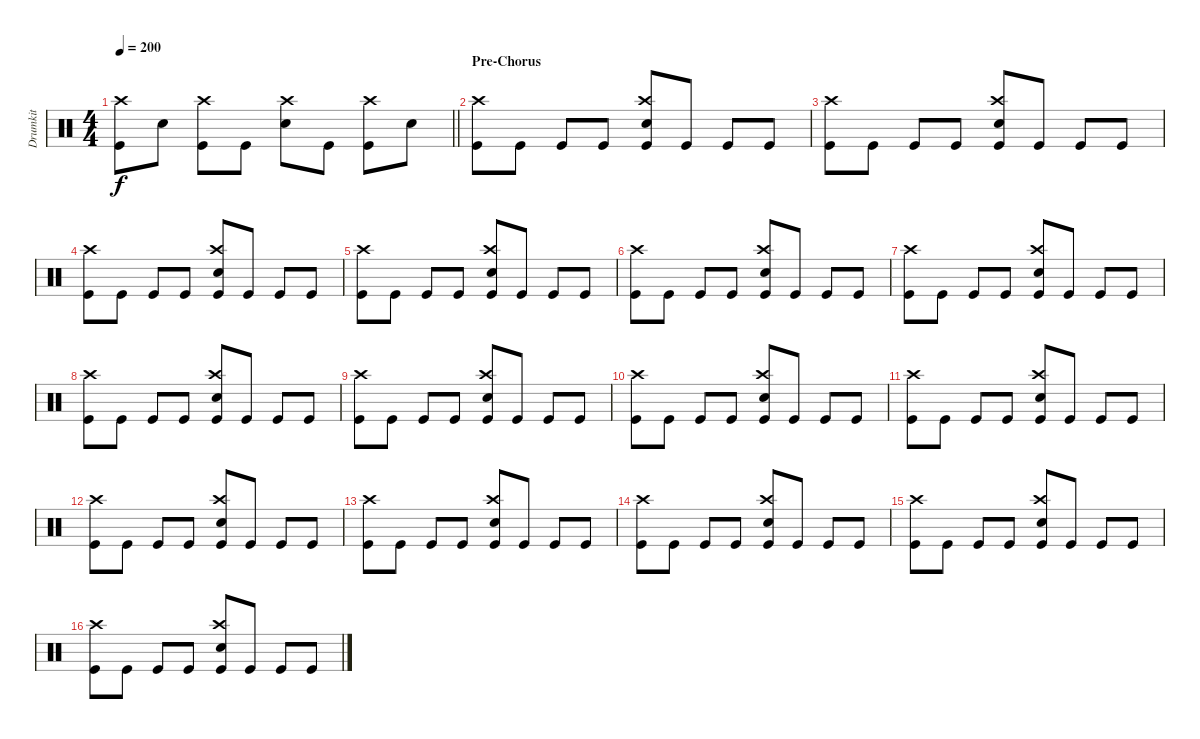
\track ("Drumkit" "Drumkit") {instrument percussion}
\staff {score}
\articulation defaults
\ts (4 4)
\tempo 200
\clef neutral
\barLineRight lightlight
\ks c
("Kick (hit)" "Crash high (hit)").8{dy f} "Snare (hit) 2".8 ("Kick (hit)" "Crash high (hit)").8 "Kick (hit)".8 ("Snare (hit) 2" "Crash high (hit)").8 "Kick (hit)".8 ("Kick (hit)" "Crash high (hit)").8 "Snare (hit) 2".8 |
\section ("" "Pre-Chorus")
("Kick (hit)" "Crash high (hit)").8 "Kick (hit)".8 "Kick (hit)".8 "Kick (hit)".8 ("Kick (hit)" "Snare (hit) 2" "Crash high (hit)").8 "Kick (hit)".8 "Kick (hit)".8 "Kick (hit)".8 |
("Kick (hit)" "Crash high (hit)").8 "Kick (hit)".8 "Kick (hit)".8 "Kick (hit)".8 ("Kick (hit)" "Snare (hit) 2" "Crash high (hit)").8 "Kick (hit)".8 "Kick (hit)".8 "Kick (hit)".8 |
("Kick (hit)" "Crash high (hit)").8 "Kick (hit)".8 "Kick (hit)".8 "Kick (hit)".8 ("Kick (hit)" "Snare (hit) 2" "Crash high (hit)").8 "Kick (hit)".8 "Kick (hit)".8 "Kick (hit)".8 |
("Kick (hit)" "Crash high (hit)").8 "Kick (hit)".8 "Kick (hit)".8 "Kick (hit)".8 ("Kick (hit)" "Snare (hit) 2" "Crash high (hit)").8 "Kick (hit)".8 "Kick (hit)".8 "Kick (hit)".8 |
("Kick (hit)" "Crash high (hit)").8 "Kick (hit)".8 "Kick (hit)".8 "Kick (hit)".8 ("Kick (hit)" "Snare (hit) 2" "Crash high (hit)").8 "Kick (hit)".8 "Kick (hit)".8 "Kick (hit)".8 |
("Kick (hit)" "Crash high (hit)").8 "Kick (hit)".8 "Kick (hit)".8 "Kick (hit)".8 ("Kick (hit)" "Snare (hit) 2" "Crash high (hit)").8 "Kick (hit)".8 "Kick (hit)".8 "Kick (hit)".8 |
("Kick (hit)" "Crash high (hit)").8 "Kick (hit)".8 "Kick (hit)".8 "Kick (hit)".8 ("Kick (hit)" "Snare (hit) 2" "Crash high (hit)").8 "Kick (hit)".8 "Kick (hit)".8 "Kick (hit)".8 |
("Kick (hit)" "Crash high (hit)").8 "Kick (hit)".8 "Kick (hit)".8 "Kick (hit)".8 ("Kick (hit)" "Snare (hit) 2" "Crash high (hit)").8 "Kick (hit)".8 "Kick (hit)".8 "Kick (hit)".8 |
("Kick (hit)" "Crash high (hit)").8 "Kick (hit)".8 "Kick (hit)".8 "Kick (hit)".8 ("Kick (hit)" "Snare (hit) 2" "Crash high (hit)").8 "Kick (hit)".8 "Kick (hit)".8 "Kick (hit)".8 |
("Kick (hit)" "Crash high (hit)").8 "Kick (hit)".8 "Kick (hit)".8 "Kick (hit)".8 ("Kick (hit)" "Snare (hit) 2" "Crash high (hit)").8 "Kick (hit)".8 "Kick (hit)".8 "Kick (hit)".8 |
("Kick (hit)" "Crash high (hit)").8 "Kick (hit)".8 "Kick (hit)".8 "Kick (hit)".8 ("Kick (hit)" "Snare (hit) 2" "Crash high (hit)").8 "Kick (hit)".8 "Kick (hit)".8 "Kick (hit)".8 |
("Kick (hit)" "Crash high (hit)").8 "Kick (hit)".8 "Kick (hit)".8 "Kick (hit)".8 ("Kick (hit)" "Snare (hit) 2" "Crash high (hit)").8 "Kick (hit)".8 "Kick (hit)".8 "Kick (hit)".8 |
("Kick (hit)" "Crash high (hit)").8 "Kick (hit)".8 "Kick (hit)".8 "Kick (hit)".8 ("Kick (hit)" "Snare (hit) 2" "Crash high (hit)").8 "Kick (hit)".8 "Kick (hit)".8 "Kick (hit)".8 |
("Kick (hit)" "Crash high (hit)").8 "Kick (hit)".8 "Kick (hit)".8 "Kick (hit)".8 ("Kick (hit)" "Snare (hit) 2" "Crash high (hit)").8 "Kick (hit)".8 "Kick (hit)".8 "Kick (hit)".8 |
("Kick (hit)" "Crash high (hit)").8 "Kick (hit)".8 "Kick (hit)".8 "Kick (hit)".8 ("Kick (hit)" "Snare (hit) 2" "Crash high (hit)").8 "Kick (hit)".8 "Kick (hit)".8 "Kick (hit)".8
